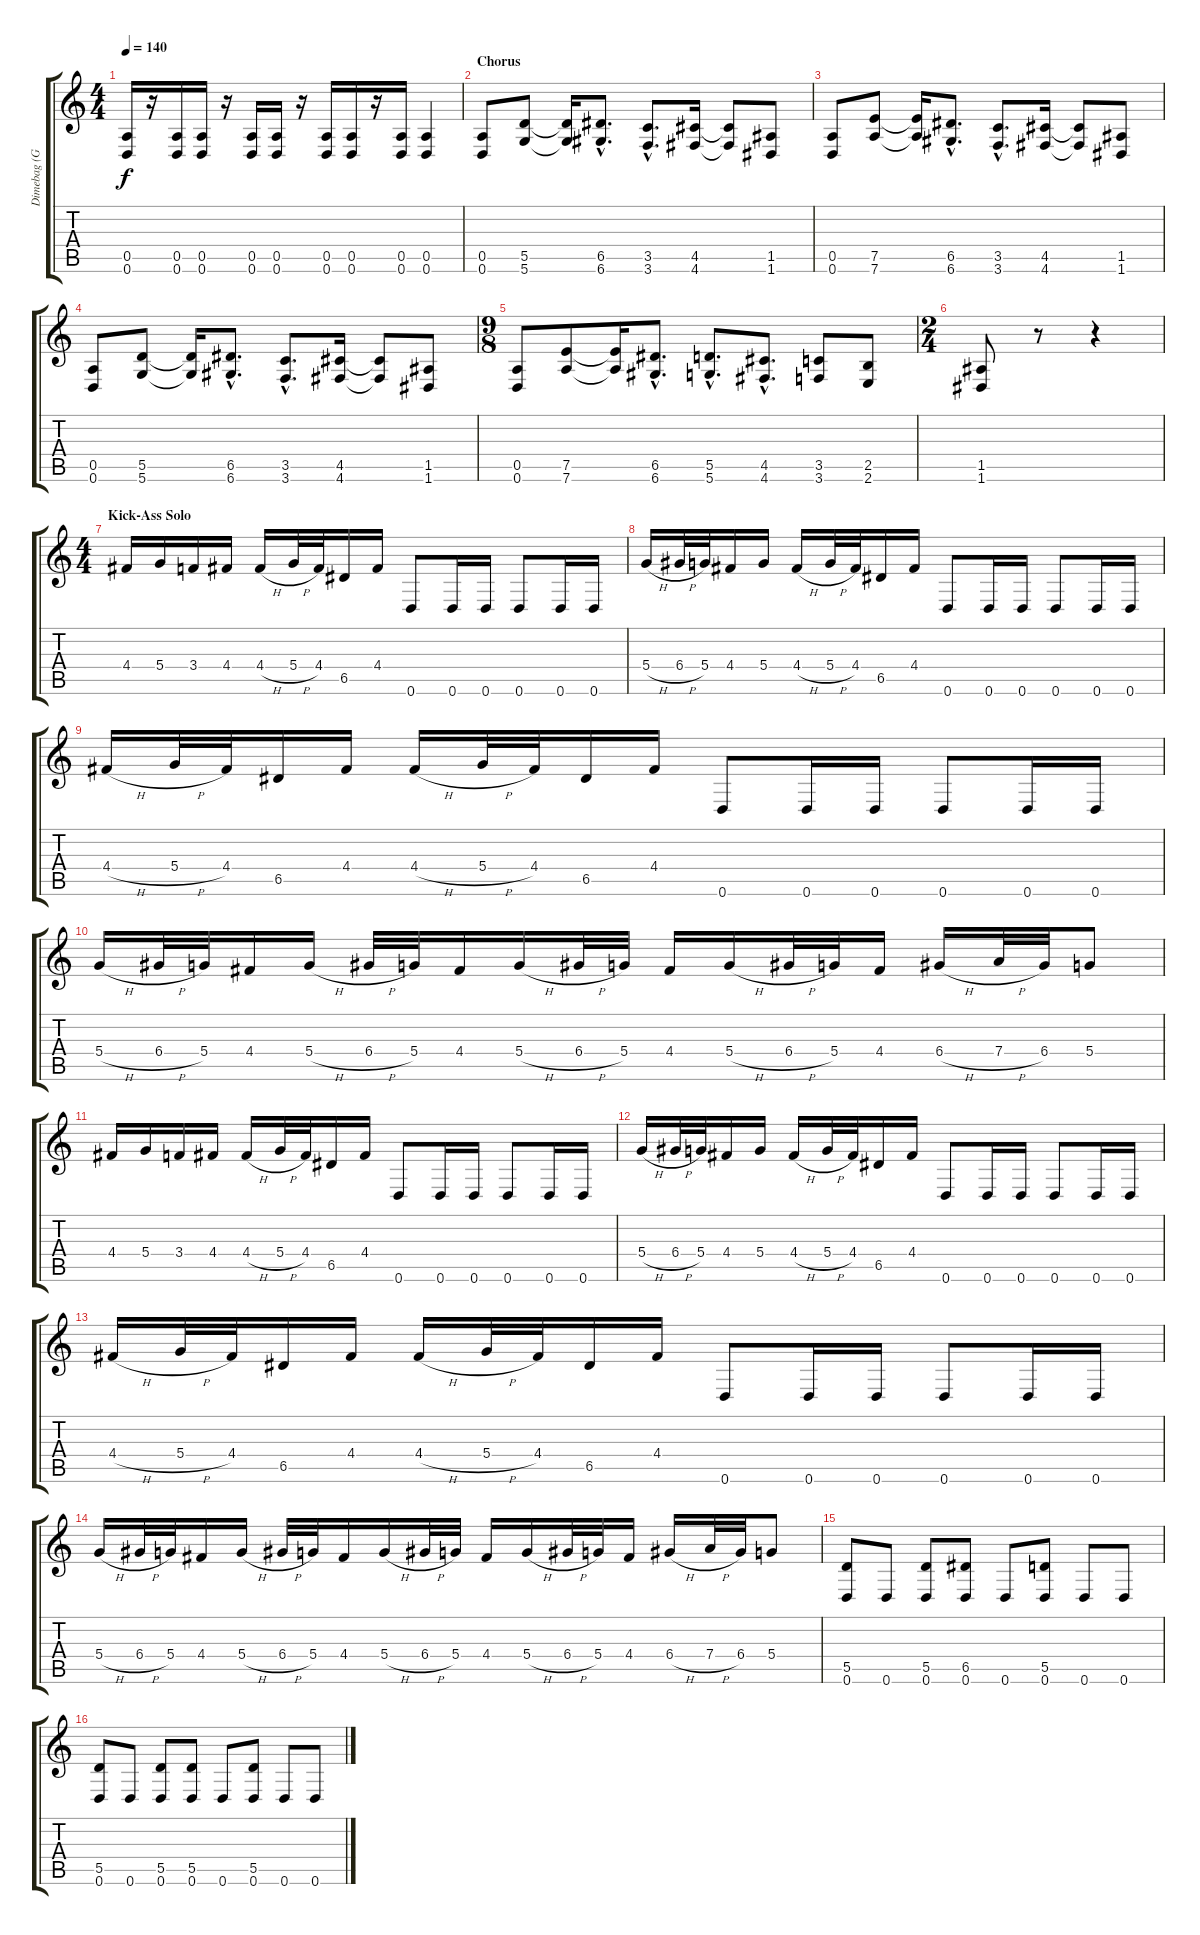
\track ("Dimebag (Guitar)" "Dimebag (G") {instrument distortionguitar}
\staff {score tabs}
\tuning (E4 B3 G3 D3 A2 D2) {hide}
\ts (4 4)
\tempo 140
\clef g2
\ks c
(0.5 0.6).16{dy f} r.16 (0.5 0.6).16 (0.5 0.6).16 r.16 (0.5 0.6).16 (0.5 0.6).16 r.16 (0.5 0.6).16 (0.5 0.6).16 r.16 (0.5 0.6).16 (0.5 0.6).4 |
\section ("" "Chorus")
(0.5 0.6).8 (5.5 5.6).8 (5.5{t} 5.6{t}).16 (6.5{hac} 6.6{hac}).8{d} (3.5{hac} 3.6{hac}).8{d} (4.5 4.6).16 (4.5{t} 4.6{t}).8 (1.5 1.6).8 |
(0.5 0.6).8 (7.5 7.6).8 (7.5{t} 7.6{t}).16 (6.5{hac} 6.6{hac}).8{d} (3.5{hac} 3.6{hac}).8{d} (4.5 4.6).16 (4.5{t} 4.6{t}).8 (1.5 1.6).8 |
(0.5 0.6).8 (5.5 5.6).8 (5.5{t} 5.6{t}).16 (6.5{hac} 6.6{hac}).8{d} (3.5{hac} 3.6{hac}).8{d} (4.5 4.6).16 (4.5{t} 4.6{t}).8 (1.5 1.6).8 |
\ts (9 8)
(0.5 0.6).8 (7.5 7.6).8 (7.5{t} 7.6{t}).16 (6.5{hac} 6.6{hac}).8{d} (5.5{hac} 5.6{hac}).8{d} (4.5{hac} 4.6{hac}).8{d} (3.5 3.6).8 (2.5 2.6).8 |
\ts (2 4)
(1.5 1.6).8 r.8 r.4 |
\ts (4 4)
\section ("" "Kick-Ass Solo")
4.4.16 5.4.16 3.4.16 4.4.16 4.4{h}.16 5.4{h}.32 4.4.32 6.5.16 4.4.16 0.6.8 0.6.16 0.6.16 0.6.8 0.6.16 0.6.16 |
5.4{h}.16 6.4{h}.32 5.4.32 4.4.16 5.4.16 4.4{h}.16 5.4{h}.32 4.4.32 6.5.16 4.4.16 0.6.8 0.6.16 0.6.16 0.6.8 0.6.16 0.6.16 |
4.4{h}.16 5.4{h}.32 4.4.32 6.5.16 4.4.16 4.4{h}.16 5.4{h}.32 4.4.32 6.5.16 4.4.16 0.6.8 0.6.16 0.6.16 0.6.8 0.6.16 0.6.16 |
5.4{h}.16 6.4{h}.32 5.4.32 4.4.16 5.4{h}.16 6.4{h}.32 5.4.32 4.4.16 5.4{h}.16 6.4{h}.32 5.4.32 4.4.16 5.4{h}.16 6.4{h}.32 5.4.32 4.4.16 6.4{h}.16 7.4{h}.32 6.4.32 5.4.8 |
4.4.16 5.4.16 3.4.16 4.4.16 4.4{h}.16 5.4{h}.32 4.4.32 6.5.16 4.4.16 0.6.8 0.6.16 0.6.16 0.6.8 0.6.16 0.6.16 |
5.4{h}.16 6.4{h}.32 5.4.32 4.4.16 5.4.16 4.4{h}.16 5.4{h}.32 4.4.32 6.5.16 4.4.16 0.6.8 0.6.16 0.6.16 0.6.8 0.6.16 0.6.16 |
4.4{h}.16 5.4{h}.32 4.4.32 6.5.16 4.4.16 4.4{h}.16 5.4{h}.32 4.4.32 6.5.16 4.4.16 0.6.8 0.6.16 0.6.16 0.6.8 0.6.16 0.6.16 |
5.4{h}.16 6.4{h}.32 5.4.32 4.4.16 5.4{h}.16 6.4{h}.32 5.4.32 4.4.16 5.4{h}.16 6.4{h}.32 5.4.32 4.4.16 5.4{h}.16 6.4{h}.32 5.4.32 4.4.16 6.4{h}.16 7.4{h}.32 6.4.32 5.4.8 |
(5.5 0.6).8 0.6.8 (5.5 0.6).8 (6.5 0.6).8 0.6.8 (5.5 0.6).8 0.6.8 0.6.8 |
(5.5 0.6).8 0.6.8 (5.5 0.6).8 (5.5 0.6).8 0.6.8 (5.5 0.6).8 0.6.8 0.6.8
